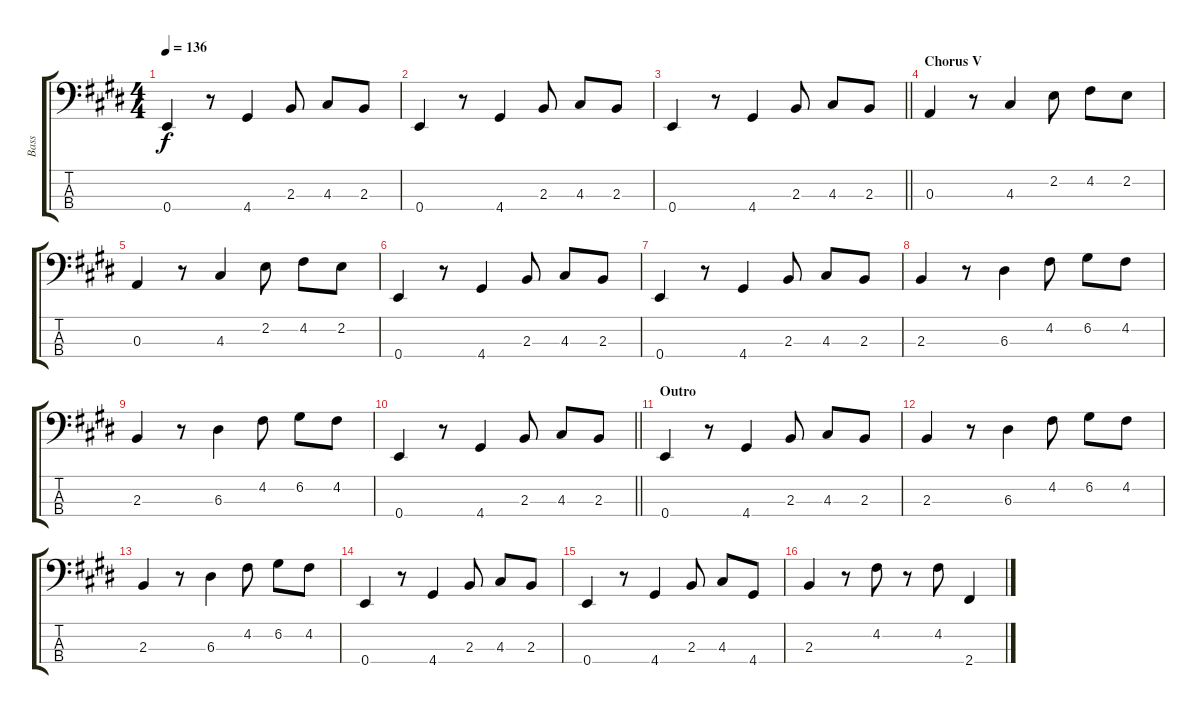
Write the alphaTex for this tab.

\track ("Bass" "Bass") {instrument electricbassfinger}
\staff {score tabs}
\tuning (G2 D2 A1 E1) {hide}
\ts (4 4)
\tempo 136
\clef f4
\ks e
0.4.4{dy f} r.8 4.4.4 2.3.8 4.3.8 2.3.8 |
0.4.4 r.8 4.4.4 2.3.8 4.3.8 2.3.8 |
\barLineRight lightlight
0.4.4 r.8 4.4.4 2.3.8 4.3.8 2.3.8 |
\section ("" "Chorus V")
0.3.4 r.8 4.3.4 2.2.8 4.2.8 2.2.8 |
0.3.4 r.8 4.3.4 2.2.8 4.2.8 2.2.8 |
0.4.4 r.8 4.4.4 2.3.8 4.3.8 2.3.8 |
0.4.4 r.8 4.4.4 2.3.8 4.3.8 2.3.8 |
2.3.4 r.8 6.3.4 4.2.8 6.2.8 4.2.8 |
2.3.4 r.8 6.3.4 4.2.8 6.2.8 4.2.8 |
\barLineRight lightlight
0.4.4 r.8 4.4.4 2.3.8 4.3.8 2.3.8 |
\section ("" "Outro")
0.4.4 r.8 4.4.4 2.3.8 4.3.8 2.3.8 |
2.3.4 r.8 6.3.4 4.2.8 6.2.8 4.2.8 |
2.3.4 r.8 6.3.4 4.2.8 6.2.8 4.2.8 |
0.4.4 r.8 4.4.4 2.3.8 4.3.8 2.3.8 |
0.4.4 r.8 4.4.4 2.3.8 4.3.8 4.4.8 |
2.3.4 r.8 4.2.8 r.8 4.2.8 2.4.4
